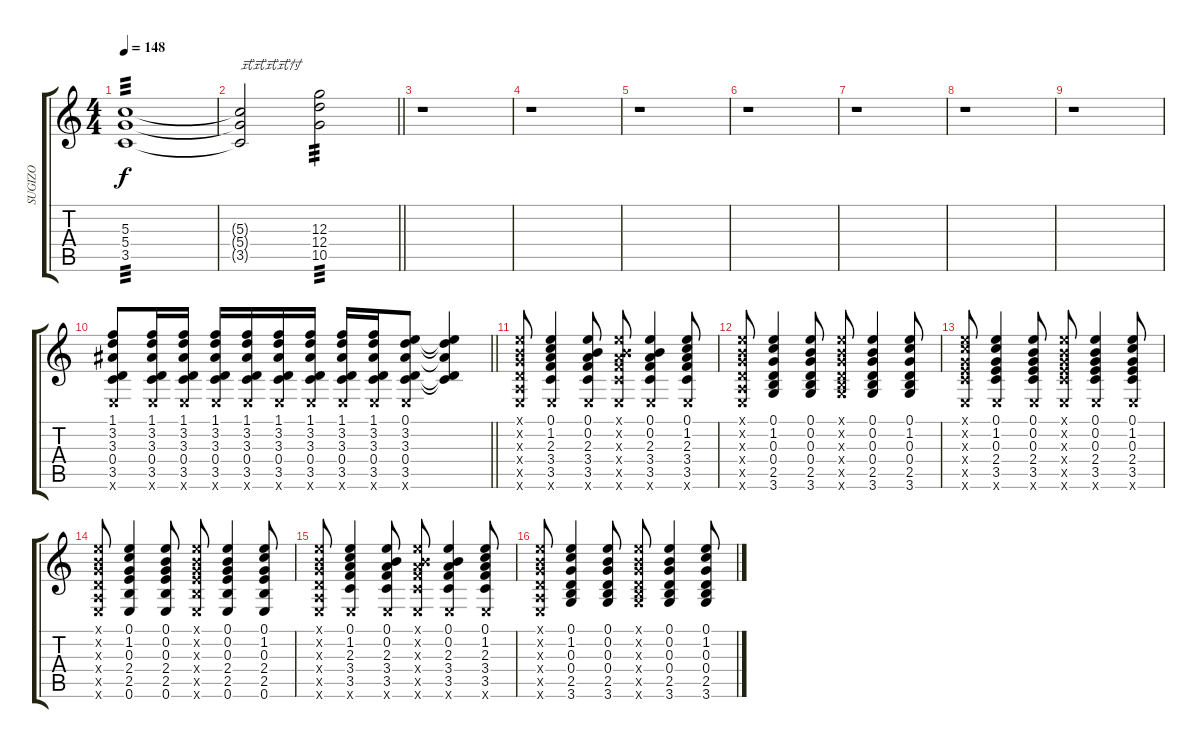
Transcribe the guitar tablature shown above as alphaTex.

\track ("SUGIZO" "SUGIZO") {instrument distortionguitar}
\staff {score tabs}
\tuning (E4 B3 G3 D3 A2 E2) {hide}
\ts (4 4)
\tempo 148
\clef g2
\ks c
(5.3 5.4 3.5).1{tp 3 dy f} |
\barLineRight lightlight
(5.3{t} 5.4{t} 3.5{t}).2{txt "式式式式忖"} (12.3 12.4 10.5).2{tp 3} |
r.1 |
r.1 |
r.1 |
r.1 |
r.1 |
r.1 |
r.1 |
\barLineRight lightlight
(1.1 3.2 3.3 0.4 3.5 0.6{x}).8 (1.1 3.2 3.3 0.4 3.5 0.6{x}).16 (1.1 3.2 3.3 0.4 3.5 0.6{x}).16 (1.1 3.2 3.3 0.4 3.5 0.6{x}).16 (1.1 3.2 3.3 0.4 3.5 0.6{x}).16 (1.1 3.2 3.3 0.4 3.5 0.6{x}).16 (1.1 3.2 3.3 0.4 3.5 0.6{x}).16 (1.1 3.2 3.3 0.4 3.5 0.6{x}).16 (1.1 3.2 3.3 0.4 3.5 0.6{x}).16 (0.1 3.2 3.3 0.4 3.5 0.6{x}).8 (0.1{t} 3.2{t} 3.3{t} 0.4{t} 3.5{t}).4 |
(0.1{x} 0.2{x} 0.3{x} 0.4{x} 0.5{x} 0.6{x}).8 (0.1 1.2 2.3 3.4 3.5 0.6{x}).4 (0.1 0.2 2.3 3.4 3.5 0.6{x}).8 (0.1{x} 0.2{x} 2.3{x} 3.4{x} 3.5{x} 0.6{x}).8 (0.1 0.2 2.3 3.4 3.5 0.6{x}).4 (0.1 1.2 2.3 3.4 3.5 0.6{x}).8 |
(0.1{x} 0.2{x} 0.3{x} 0.4{x} 0.5{x} 0.6{x}).8 (0.1 1.2 0.3 0.4 2.5 3.6).4 (0.1 0.2 0.3 0.4 2.5 3.6).8 (0.1{x} 0.2{x} 0.3{x} 0.4{x} 2.5{x} 3.6{x}).8 (0.1 0.2 0.3 0.4 2.5 3.6).4 (0.1 1.2 0.3 0.4 2.5 3.6).8 |
(0.1{x} 1.2{x} 0.3{x} 2.4{x} 3.5{x} 0.6{x}).8 (0.1 1.2 0.3 2.4 3.5 0.6{x}).4 (0.1 0.2 0.3 2.4 3.5 0.6{x}).8 (0.1{x} 0.2{x} 0.3{x} 2.4{x} 3.5{x} 0.6{x}).8 (0.1 0.2 0.3 2.4 3.5 0.6{x}).4 (0.1 1.2 0.3 2.4 3.5 0.6{x}).8 |
(0.1{x} 0.2{x} 0.3{x} 0.4{x} 0.5{x} 0.6{x}).8 (0.1 1.2 0.3 2.4 2.5 0.6).4 (0.1 0.2 0.3 2.4 2.5 0.6).8 (0.1{x} 0.2{x} 0.3{x} 2.4{x} 2.5{x} 0.6{x}).8 (0.1 0.2 0.3 2.4 2.5 0.6).4 (0.1 1.2 0.3 2.4 2.5 0.6).8 |
(0.1{x} 0.2{x} 0.3{x} 0.4{x} 0.5{x} 0.6{x}).8 (0.1 1.2 2.3 3.4 3.5 0.6{x}).4 (0.1 0.2 2.3 3.4 3.5 0.6{x}).8 (0.1{x} 0.2{x} 2.3{x} 3.4{x} 3.5{x} 0.6{x}).8 (0.1 0.2 2.3 3.4 3.5 0.6{x}).4 (0.1 1.2 2.3 3.4 3.5 0.6{x}).8 |
(0.1{x} 0.2{x} 0.3{x} 0.4{x} 0.5{x} 0.6{x}).8 (0.1 1.2 0.3 0.4 2.5 3.6).4 (0.1 0.2 0.3 0.4 2.5 3.6).8 (0.1{x} 0.2{x} 0.3{x} 0.4{x} 2.5{x} 3.6{x}).8 (0.1 0.2 0.3 0.4 2.5 3.6).4 (0.1 1.2 0.3 0.4 2.5 3.6).8
